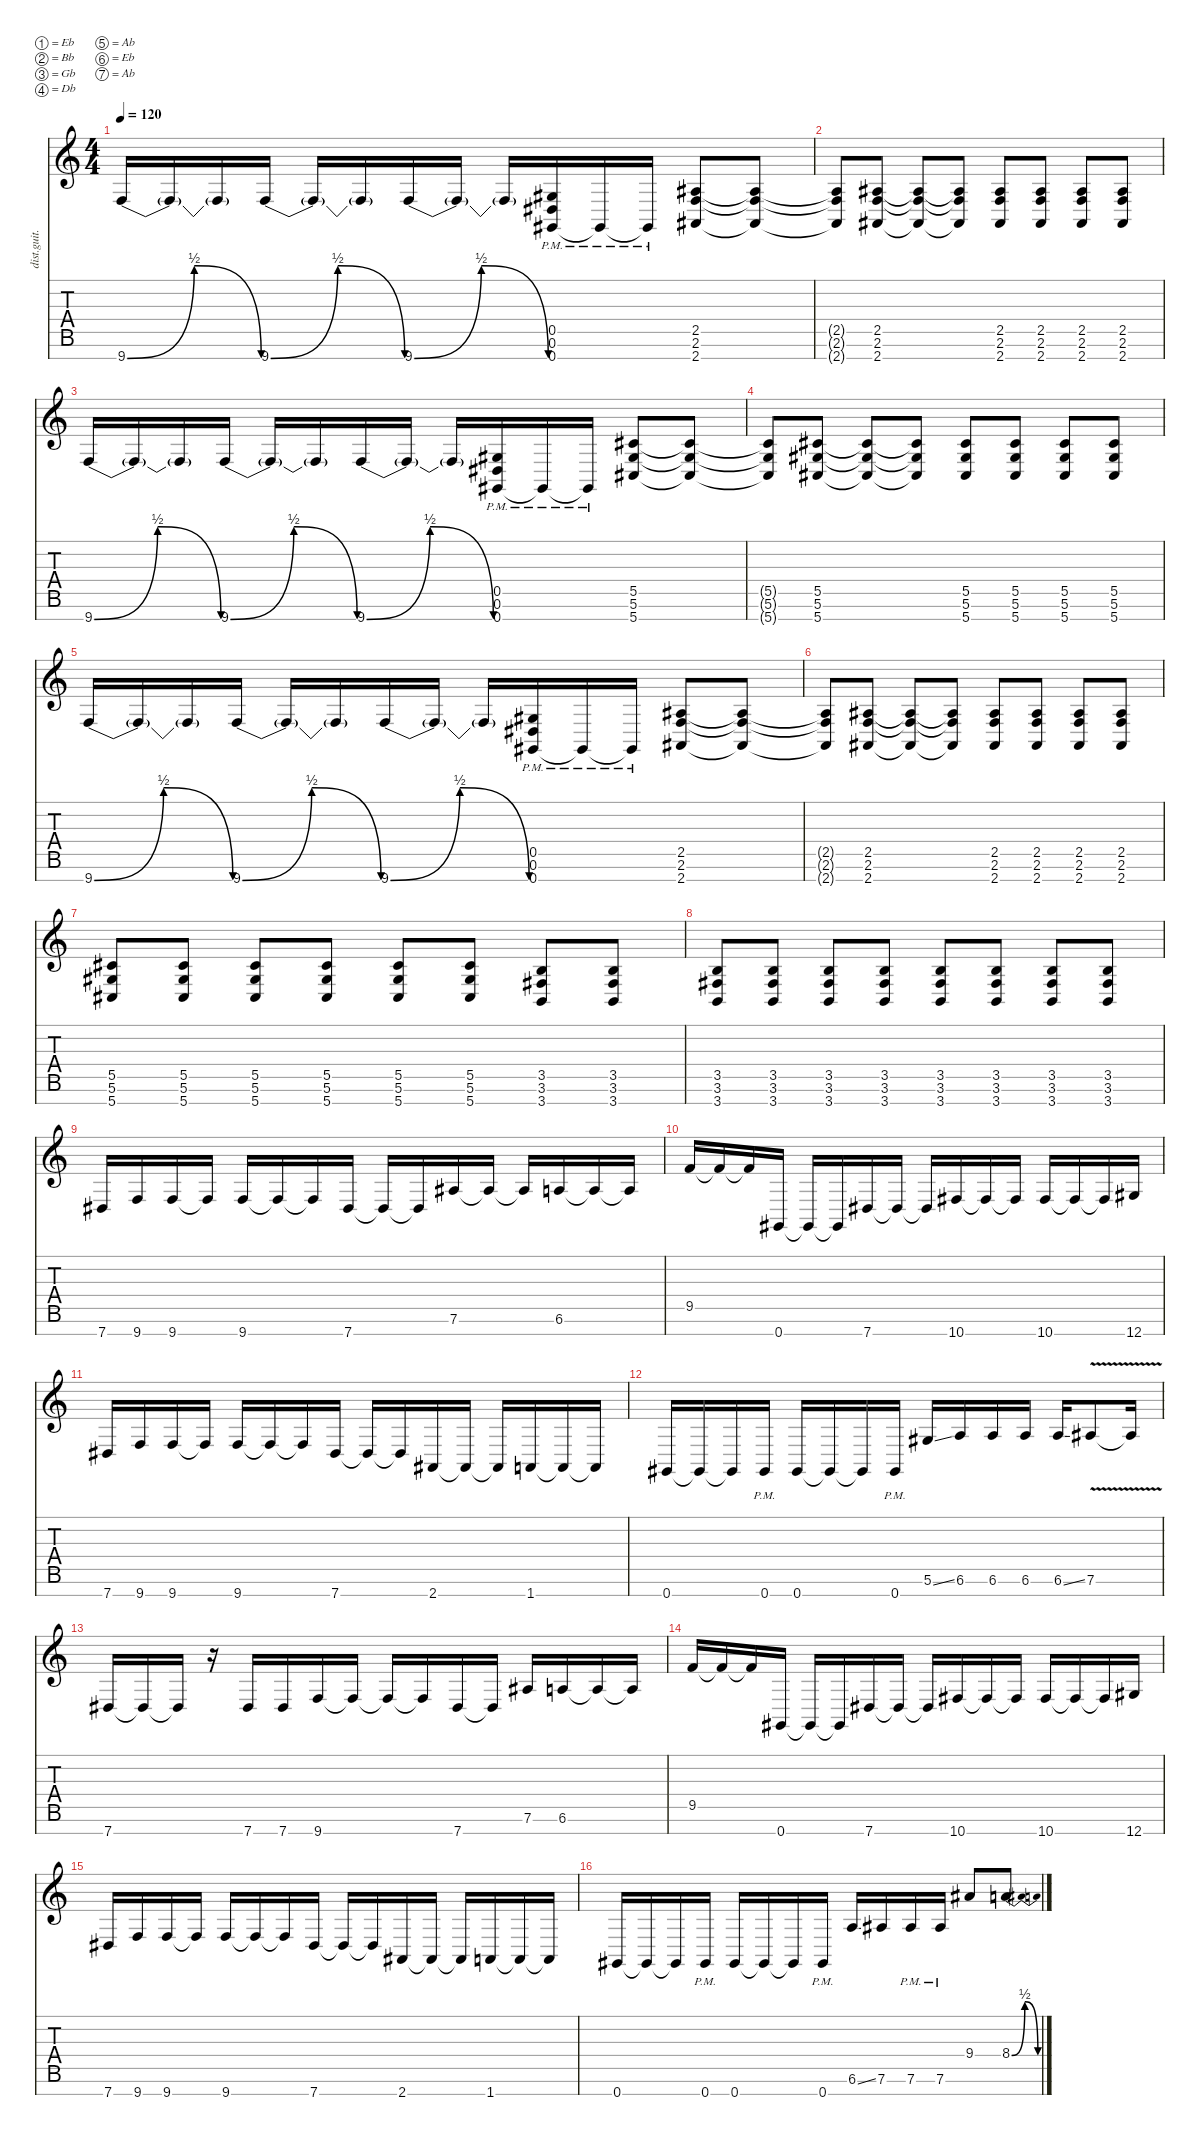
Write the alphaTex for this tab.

\defaultSystemsLayout 4
\hideDynamics
\bracketExtendMode nobrackets
\otherSystemsTrackNameOrientation horizontal
\track ("riff" "dist.guit.") {instrument distortionguitar}
\staff {score tabs}
\tuning (Eb4 Bb3 Gb3 Db3 Ab2 Eb2 Ab1)
\ts (4 4)
\tempo 120
\clef g2
\ks c
9.7{be (bendrelease 0 0 10.799999999999999 2 20.4 2 30 0)}.16{dy mf beam Up} 9.7{t}.16{beam Up} 9.7{t}.16{beam Up} 9.7{be (bendrelease 0 0 10.799999999999999 2 20.4 2 30 0)}.16{beam Up} 9.7{t}.16{beam Up} 9.7{t}.16{beam Up} 9.7{be (bendrelease 0 0 9.6 2 20.4 2 30 0)}.16{beam Up} 9.7{t}.16{beam Up} 9.7{t}.16{beam Up} (0.7{pm acc #} 0.5{pm acc #} 0.6{pm acc #}).16{beam Up} 0.7{pm t acc #}.16{beam Up} 0.7{pm t acc #}.16{beam Up} (2.7{acc #} 2.6 2.5{acc #}).8{beam Up} (2.7{t acc #} 2.6{t} 2.5{t acc #}).8{beam Up} |
(2.7{t acc #} 2.6{t} 2.5{t acc #}).8{beam Up} (2.7{acc #} 2.6 2.5{acc #}).8{beam Up} (2.7{t acc #} 2.6{t} 2.5{t acc #}).8{beam Up} (2.7{t acc #} 2.6{t} 2.5{t acc #}).8{beam Up} (2.7{acc #} 2.6 2.5{acc #}).8{beam Up} (2.5{acc #} 2.6 2.7{acc #}).8{beam Up} (2.7{acc #} 2.6 2.5{acc #}).8{beam Up} (2.6 2.5{acc #} 2.7{acc #}).8{beam Up} |
9.7{be (bendrelease 0 0 10.799999999999999 2 20.4 2 30 0)}.16{beam Up} 9.7{t}.16{beam Up} 9.7{t}.16{beam Up} 9.7{be (bendrelease 0 0 10.799999999999999 2 20.4 2 30 0)}.16{beam Up} 9.7{t}.16{beam Up} 9.7{t}.16{beam Up} 9.7{be (bendrelease 0 0 9.6 2 20.4 2 30 0)}.16{beam Up} 9.7{t}.16{beam Up} 9.7{t}.16{beam Up} (0.7{pm acc #} 0.5{pm acc #} 0.6{pm acc #}).16{beam Up} 0.7{pm t acc #}.16{beam Up} 0.7{pm t acc #}.16{beam Up} (5.7{acc #} 5.6{acc #} 5.5{acc #}).8{beam Up} (5.7{t acc #} 5.6{t acc #} 5.5{t acc #}).8{beam Up} |
(5.7{t acc #} 5.6{t acc #} 5.5{t acc #}).8{beam Up} (5.7{acc #} 5.6{acc #} 5.5{acc #}).8{beam Up} (5.7{t acc #} 5.6{t acc #} 5.5{t acc #}).8{beam Up} (5.7{t acc #} 5.6{t acc #} 5.5{t acc #}).8{beam Up} (5.7{acc #} 5.6{acc #} 5.5{acc #}).8{beam Up} (5.5{acc #} 5.6{acc #} 5.7{acc #}).8{beam Up} (5.7{acc #} 5.6{acc #} 5.5{acc #}).8{beam Up} (5.6{acc #} 5.5{acc #} 5.7{acc #}).8{beam Up} |
9.7{be (bendrelease 0 0 10.799999999999999 2 20.4 2 30 0)}.16{beam Up} 9.7{t}.16{beam Up} 9.7{t}.16{beam Up} 9.7{be (bendrelease 0 0 10.799999999999999 2 20.4 2 30 0)}.16{beam Up} 9.7{t}.16{beam Up} 9.7{t}.16{beam Up} 9.7{be (bendrelease 0 0 9.6 2 20.4 2 30 0)}.16{beam Up} 9.7{t}.16{beam Up} 9.7{t}.16{beam Up} (0.7{pm acc #} 0.5{pm acc #} 0.6{pm acc #}).16{beam Up} 0.7{pm t acc #}.16{beam Up} 0.7{pm t acc #}.16{beam Up} (2.7{acc #} 2.6 2.5{acc #}).8{beam Up} (2.7{t acc #} 2.6{t} 2.5{t acc #}).8{beam Up} |
(2.7{t acc #} 2.6{t} 2.5{t acc #}).8{beam Up} (2.7{acc #} 2.6 2.5{acc #}).8{beam Up} (2.7{t acc #} 2.6{t} 2.5{t acc #}).8{beam Up} (2.7{t acc #} 2.6{t} 2.5{t acc #}).8{beam Up} (2.7{acc #} 2.6 2.5{acc #}).8{beam Up} (2.5{acc #} 2.6 2.7{acc #}).8{beam Up} (2.7{acc #} 2.6 2.5{acc #}).8{beam Up} (2.6 2.5{acc #} 2.7{acc #}).8{beam Up} |
(5.7{acc #} 5.6{acc #} 5.5{acc #}).8{beam Up} (5.7{acc #} 5.5{acc #} 5.6{acc #}).8{beam Up} (5.7{acc #} 5.6{acc #} 5.5{acc #}).8{beam Up} (5.7{acc #} 5.5{acc #} 5.6{acc #}).8{beam Up} (5.7{acc #} 5.6{acc #} 5.5{acc #}).8{beam Up} (5.7{acc #} 5.5{acc #} 5.6{acc #}).8{beam Up} (3.7 3.6{acc #} 3.5).8{beam Up} (3.7 3.5 3.6{acc #}).8{beam Up} |
(3.7 3.6{acc #} 3.5).8{beam Up} (3.7 3.5 3.6{acc #}).8{beam Up} (3.7 3.6{acc #} 3.5).8{beam Up} (3.7 3.5 3.6{acc #}).8{beam Up} (3.7 3.5 3.6{acc #}).8{beam Up} (3.7 3.5 3.6{acc #}).8{beam Up} (3.7 3.5 3.6{acc #}).8{beam Up} (3.7 3.6{acc #} 3.5).8{beam Up} |
7.7{acc #}.16{beam Up} 9.7.16{beam Up} 9.7.16{beam Up} 9.7{t}.16{beam Up} 9.7.16{beam Up} 9.7{t}.16{beam Up} 9.7{t}.16{beam Up} 7.7{acc #}.16{beam Up} 7.7{t acc #}.16{beam Up} 7.7{t acc #}.16{beam Up} 7.6{acc #}.16{beam Up} 7.6{t acc #}.16{beam Up} 7.6{t acc #}.16{beam Up} 6.6.16{beam Up} 6.6{t}.16{beam Up} 6.6{t}.16{beam Up} |
9.5.16{beam Up} 9.5{t}.16{beam Up} 9.5{t}.16{beam Up} 0.7{acc #}.16{beam Up} 0.7{t acc #}.16{beam Up} 0.7{t acc #}.16{beam Up} 7.7{acc #}.16{beam Up} 7.7{t acc #}.16{beam Up} 7.7{t acc #}.16{beam Up} 10.7{acc #}.16{beam Up} 10.7{t acc #}.16{beam Up} 10.7{t acc #}.16{beam Up} 10.7{acc #}.16{beam Up} 10.7{t acc #}.16{beam Up} 10.7{t acc #}.16{beam Up} 12.7{acc #}.16{beam Up} |
7.7{acc #}.16{beam Up} 9.7.16{beam Up} 9.7.16{beam Up} 9.7{t}.16{beam Up} 9.7.16{beam Up} 9.7{t}.16{beam Up} 9.7{t}.16{beam Up} 7.7{acc #}.16{beam Up} 7.7{t acc #}.16{beam Up} 7.7{t acc #}.16{beam Up} 2.7{acc #}.16{beam Up} 2.7{t acc #}.16{beam Up} 2.7{t acc #}.16{beam Up} 1.7.16{beam Up} 1.7{t}.16{beam Up} 1.7{t}.16{beam Up} |
0.7{acc #}.16{beam Up} 0.7{t acc #}.16{beam Up} 0.7{t acc #}.16{beam Up} 0.7{pm acc #}.16{beam Up} 0.7{acc #}.16{beam Up} 0.7{t acc #}.16{beam Up} 0.7{t acc #}.16{beam Up} 0.7{pm acc #}.16{beam Up} 5.6{ss acc #}.16{beam Up} 6.6.16{beam Up} 6.6.16{beam Up} 6.6.16{beam Up} 6.6{ss}.16{beam Up} 7.6{v acc #}.8{beam Up} 7.6{t acc #}.16{beam Up} |
7.7{acc #}.16{beam Up} 7.7{t acc #}.16{beam Up} 7.7{t acc #}.16{beam Up} r.16{beam Up} 7.7{acc #}.16{beam Up} 7.7{acc #}.16{beam Up} 9.7.16{beam Up} 9.7{t}.16{beam Up} 9.7{t}.16{beam Up} 9.7{t}.16{beam Up} 7.7{acc #}.16{beam Up} 7.7{t acc #}.16{beam Up} 7.6{acc #}.16{beam Up} 6.6.16{beam Up} 6.6{t}.16{beam Up} 6.6{t}.16{beam Up} |
9.5.16{beam Up} 9.5{t}.16{beam Up} 9.5{t}.16{beam Up} 0.7{acc #}.16{beam Up} 0.7{t acc #}.16{beam Up} 0.7{t acc #}.16{beam Up} 7.7{acc #}.16{beam Up} 7.7{t acc #}.16{beam Up} 7.7{t acc #}.16{beam Up} 10.7{acc #}.16{beam Up} 10.7{t acc #}.16{beam Up} 10.7{t acc #}.16{beam Up} 10.7{acc #}.16{beam Up} 10.7{t acc #}.16{beam Up} 10.7{t acc #}.16{beam Up} 12.7{acc #}.16{beam Up} |
7.7{acc #}.16{beam Up} 9.7.16{beam Up} 9.7.16{beam Up} 9.7{t}.16{beam Up} 9.7.16{beam Up} 9.7{t}.16{beam Up} 9.7{t}.16{beam Up} 7.7{acc #}.16{beam Up} 7.7{t acc #}.16{beam Up} 7.7{t acc #}.16{beam Up} 2.7{acc #}.16{beam Up} 2.7{t acc #}.16{beam Up} 2.7{t acc #}.16{beam Up} 1.7.16{beam Up} 1.7{t}.16{beam Up} 1.7{t}.16{beam Up} |
0.7{acc #}.16{beam Up} 0.7{t acc #}.16{beam Up} 0.7{t acc #}.16{beam Up} 0.7{pm acc #}.16{beam Up} 0.7{acc #}.16{beam Up} 0.7{t acc #}.16{beam Up} 0.7{t acc #}.16{beam Up} 0.7{pm acc #}.16{beam Up} 6.6{ss}.16{beam Up} 7.6{acc #}.16{beam Up} 7.6{pm acc #}.16{beam Up} 7.6{pm acc #}.16{beam Up} 9.4{acc #}.8{beam Up} 8.4{be (bendrelease 0 0 10.2 2 20.4 2 30 0)}.8{beam Up}
